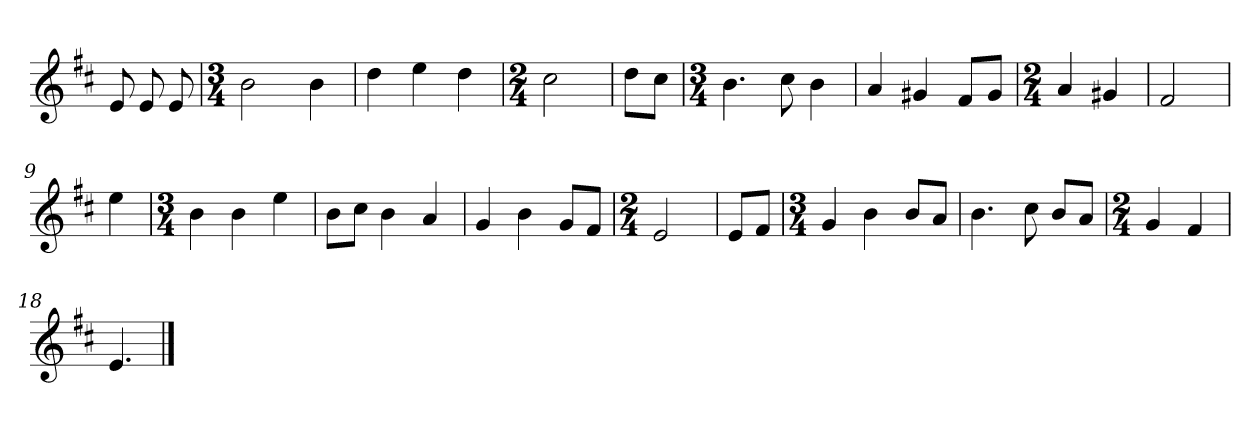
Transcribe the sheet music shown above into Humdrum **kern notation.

**kern
*part1
*staff1
*clefG2
*k[f#c#]
=
8e
8e
8e
=1
*M3/4
2b
4b
=2
4dd
4ee
4dd
=3
*M2/4
2cc#
=4
8dd\L
8cc#\J
=5
*M3/4
4.b
8cc#
4b
=6
4a
4g#X
8f#/L
8g#/J
=7
*M2/4
4a
4g#X
=8
2f#
=9
4ee
=10
*M3/4
4b
4b
4ee
=11
8b\L
8cc#\J
4b
4a
=12
4g
4b
8g/L
8f#/J
=13
*M2/4
2e
=14
8e/L
8f#/J
=15
*M3/4
4g
4b
8b/L
8a/J
=16
4.b
8cc#
8b/L
8a/J
=17
*M2/4
4g
4f#
=18
4.e
==
*-
